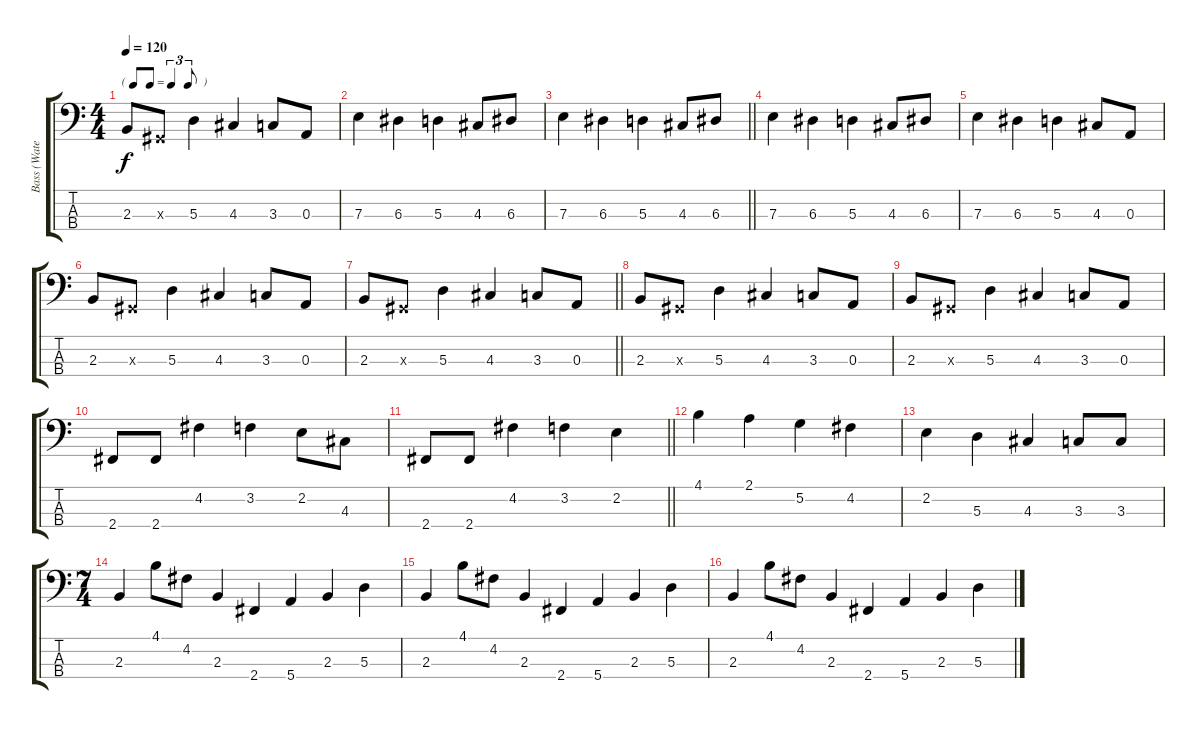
\track ("Bass (Waters)" "Bass (Wate") {instrument electricbassfinger}
\staff {score tabs}
\tuning (G2 D2 A1 E1) {hide}
\ts (4 4)
\tf triplet8th
\tempo 120
\clef f4
\ks c
2.3.8{dy f} -1.3{x}.8 5.3.4 4.3.4 3.3.8 0.3.8 |
7.3.4 6.3.4 5.3.4 4.3.8 6.3.8 |
\barLineRight lightlight
7.3.4 6.3.4 5.3.4 4.3.8 6.3.8 |
7.3.4 6.3.4 5.3.4 4.3.8 6.3.8 |
7.3.4 6.3.4 5.3.4 4.3.8 0.3.8 |
2.3.8 -1.3{x}.8 5.3.4 4.3.4 3.3.8 0.3.8 |
\barLineRight lightlight
2.3.8 -1.3{x}.8 5.3.4 4.3.4 3.3.8 0.3.8 |
2.3.8 -1.3{x}.8 5.3.4 4.3.4 3.3.8 0.3.8 |
2.3.8 -1.3{x}.8 5.3.4 4.3.4 3.3.8 0.3.8 |
2.4.8 2.4.8 4.2.4 3.2.4 2.2.8 4.3.8 |
\barLineRight lightlight
2.4.8 2.4.8 4.2.4 3.2.4 2.2.4 |
4.1.4 2.1.4 5.2.4 4.2.4 |
2.2.4 5.3.4 4.3.4 3.3.8 3.3.8 |
\ts (7 4)
2.3.4 4.1.8 4.2.8 2.3.4 2.4.4 5.4.4 2.3.4 5.3.4 |
2.3.4 4.1.8 4.2.8 2.3.4 2.4.4 5.4.4 2.3.4 5.3.4 |
2.3.4 4.1.8 4.2.8 2.3.4 2.4.4 5.4.4 2.3.4 5.3.4
